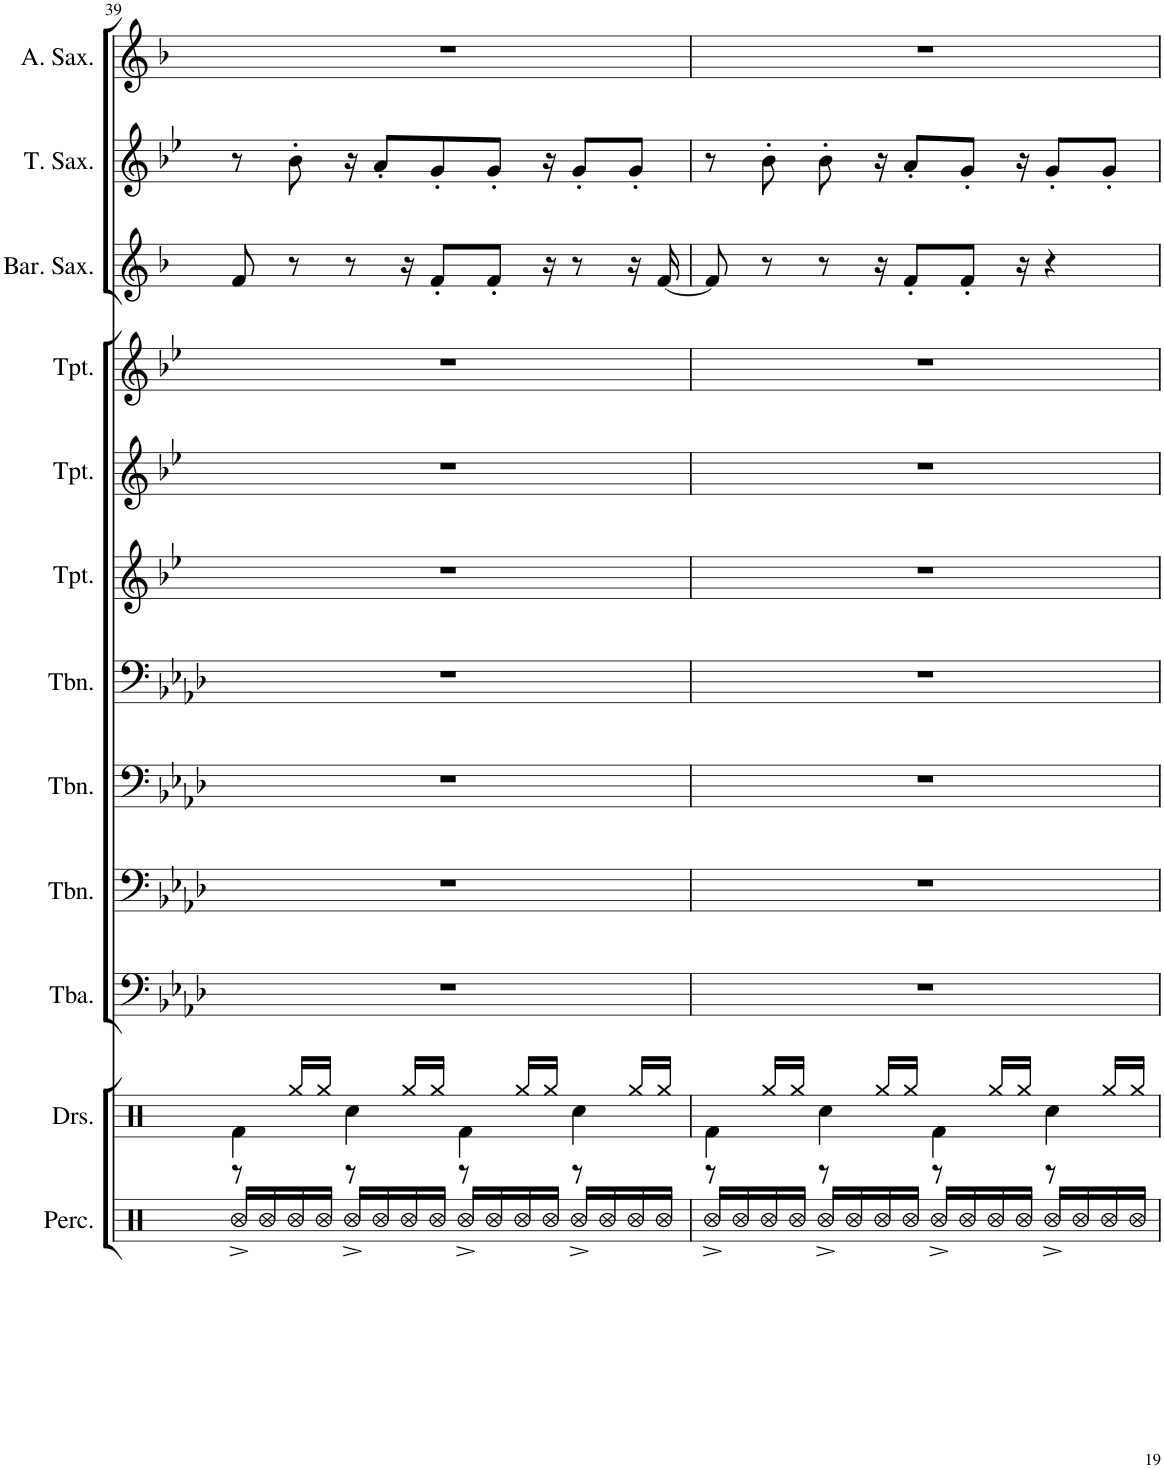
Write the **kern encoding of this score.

**kern	**kern	**kern	**kern	**kern	**kern	**kern	**kern	**kern	**kern	**kern	**kern
*part12	*part11	*part10	*part9	*part8	*part7	*part6	*part5	*part4	*part3	*part2	*part1
*staff12	*staff11	*staff10	*staff9	*staff8	*staff7	*staff6	*staff5	*staff4	*staff3	*staff2	*staff1
*I"Percussion	*I"Drumset	*I"Tuba	*I"Trombone	*I"Trombone	*I"Trombone	*I"Trumpet	*I"Trumpet	*I"Trumpet	*I"Baritone Saxophone	*I"Tenor Saxophone	*I"Alto Saxophone
*I'Perc.	*I'Drs.	*I'Tba.	*I'Tbn.	*I'Tbn.	*I'Tbn.	*I'Tpt.	*I'Tpt.	*I'Tpt.	*I'Bar. Sax.	*I'T. Sax.	*I'A. Sax.
!!LO:PB:g=z
*clefX	*clefX	*clefF4	*clefF4	*clefF4	*clefF4	*clefG2	*clefG2	*clefG2	*clefG2	*clefG2	*clefG2
*	*	*	*	*	*	*Trd1c2	*Trd1c2	*Trd1c2	*Trd12c21	*Trd8c14	*Trd5c9
*k[]	*k[]	*k[b-e-a-d-]	*k[b-e-a-d-]	*k[b-e-a-d-]	*k[b-e-a-d-]	*k[b-e-]	*k[b-e-]	*k[b-e-]	*k[b-]	*k[b-e-]	*k[b-]
*M4/4	*M4/4	*M4/4	*M4/4	*M4/4	*M4/4	*M4/4	*M4/4	*M4/4	*M4/4	*M4/4	*M4/4
=39	=39	=39	=39	=39	=39	=39	=39	=39	=39	=39	=39
*	*^	*	*	*	*	*	*	*	*	*	*
16R^/LL	4Rf\	8r	1r	1r	1r	1r	1r	1r	1r	8f/	8r	1r
16R/	.	.	.	.	.	.	.	.	.	.	.	.
16R/	.	16Rgg/LL	.	.	.	.	.	.	.	8r	8b-'\	.
16R/JJ	.	16Rgg/JJ	.	.	.	.	.	.	.	.	.	.
16R^/LL	4Rcc\	8r	.	.	.	.	.	.	.	8r	16r	.
16R/	.	.	.	.	.	.	.	.	.	.	8a'/L	.
16R/	.	16Rgg/LL	.	.	.	.	.	.	.	16r	.	.
16R/JJ	.	16Rgg/JJ	.	.	.	.	.	.	.	8f'/L	8g'/	.
16R^/LL	4Rf\	8r	.	.	.	.	.	.	.	.	.	.
16R/	.	.	.	.	.	.	.	.	.	8f'/J	8g'/J	.
16R/	.	16Rgg/LL	.	.	.	.	.	.	.	.	.	.
16R/JJ	.	16Rgg/JJ	.	.	.	.	.	.	.	16r	16r	.
16R^/LL	4Rcc\	8r	.	.	.	.	.	.	.	8r	8g'/L	.
16R/	.	.	.	.	.	.	.	.	.	.	.	.
16R/	.	16Rgg/LL	.	.	.	.	.	.	.	16r	8g'/J	.
16R/JJ	.	16Rgg/JJ	.	.	.	.	.	.	.	[16f/	.	.
=40	=40	=40	=40	=40	=40	=40	=40	=40	=40	=40	=40	=40
16R^/LL	4Rf\	8r	1r	1r	1r	1r	1r	1r	1r	8f/]	8r	1r
16R/	.	.	.	.	.	.	.	.	.	.	.	.
16R/	.	16Rgg/LL	.	.	.	.	.	.	.	8r	8b-'\	.
16R/JJ	.	16Rgg/JJ	.	.	.	.	.	.	.	.	.	.
16R^/LL	4Rcc\	8r	.	.	.	.	.	.	.	8r	8b-'\	.
16R/	.	.	.	.	.	.	.	.	.	.	.	.
16R/	.	16Rgg/LL	.	.	.	.	.	.	.	16r	16r	.
16R/JJ	.	16Rgg/JJ	.	.	.	.	.	.	.	8f'/L	8a'/L	.
16R^/LL	4Rf\	8r	.	.	.	.	.	.	.	.	.	.
16R/	.	.	.	.	.	.	.	.	.	8f'/J	8g'/J	.
16R/	.	16Rgg/LL	.	.	.	.	.	.	.	.	.	.
16R/JJ	.	16Rgg/JJ	.	.	.	.	.	.	.	16r	16r	.
16R^/LL	4Rcc\	8r	.	.	.	.	.	.	.	4r	8g'/L	.
16R/	.	.	.	.	.	.	.	.	.	.	.	.
16R/	.	16Rgg/LL	.	.	.	.	.	.	.	.	8g'/J	.
16R/JJ	.	16Rgg/JJ	.	.	.	.	.	.	.	.	.	.
*	*v	*v	*	*	*	*	*	*	*	*	*	*
=	=	=	=	=	=	=	=	=	=	=	=
*-	*-	*-	*-	*-	*-	*-	*-	*-	*-	*-	*-
